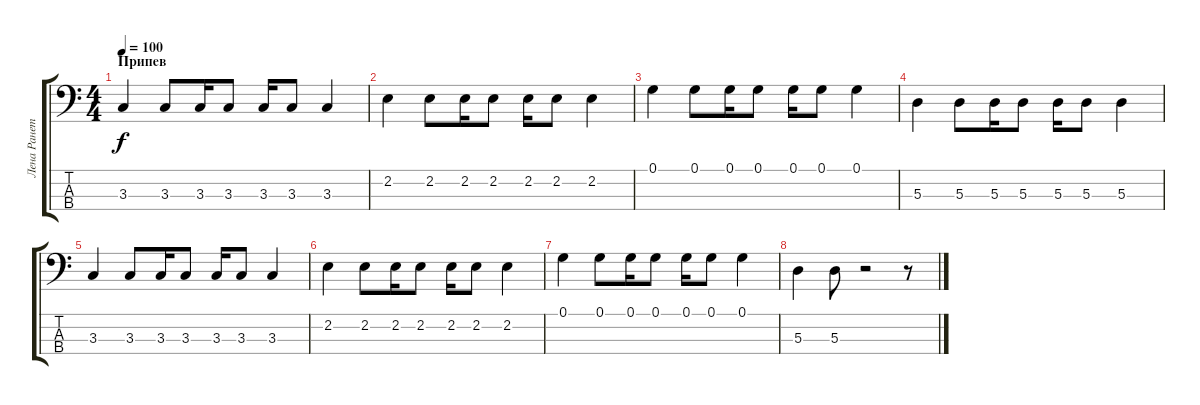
\track ("Лена Ранетка" "Лена Ранет") {instrument electricbassfinger}
\staff {score tabs}
\tuning (G2 D2 A1 E1) {hide}
\ts (4 4)
\section ("" "Припев")
\tempo 100
\clef f4
\ks c
3.3.4{dy f instrument electricbassfinger} 3.3.8 3.3.16 3.3.8 3.3.16 3.3.8 3.3.4 |
2.2.4 2.2.8 2.2.16 2.2.8 2.2.16 2.2.8 2.2.4 |
0.1.4 0.1.8 0.1.16 0.1.8 0.1.16 0.1.8 0.1.4 |
5.3.4 5.3.8 5.3.16 5.3.8 5.3.16 5.3.8 5.3.4 |
3.3.4 3.3.8 3.3.16 3.3.8 3.3.16 3.3.8 3.3.4 |
2.2.4 2.2.8 2.2.16 2.2.8 2.2.16 2.2.8 2.2.4 |
0.1.4 0.1.8 0.1.16 0.1.8 0.1.16 0.1.8 0.1.4 |
5.3.4 5.3.8 r.2 r.8
